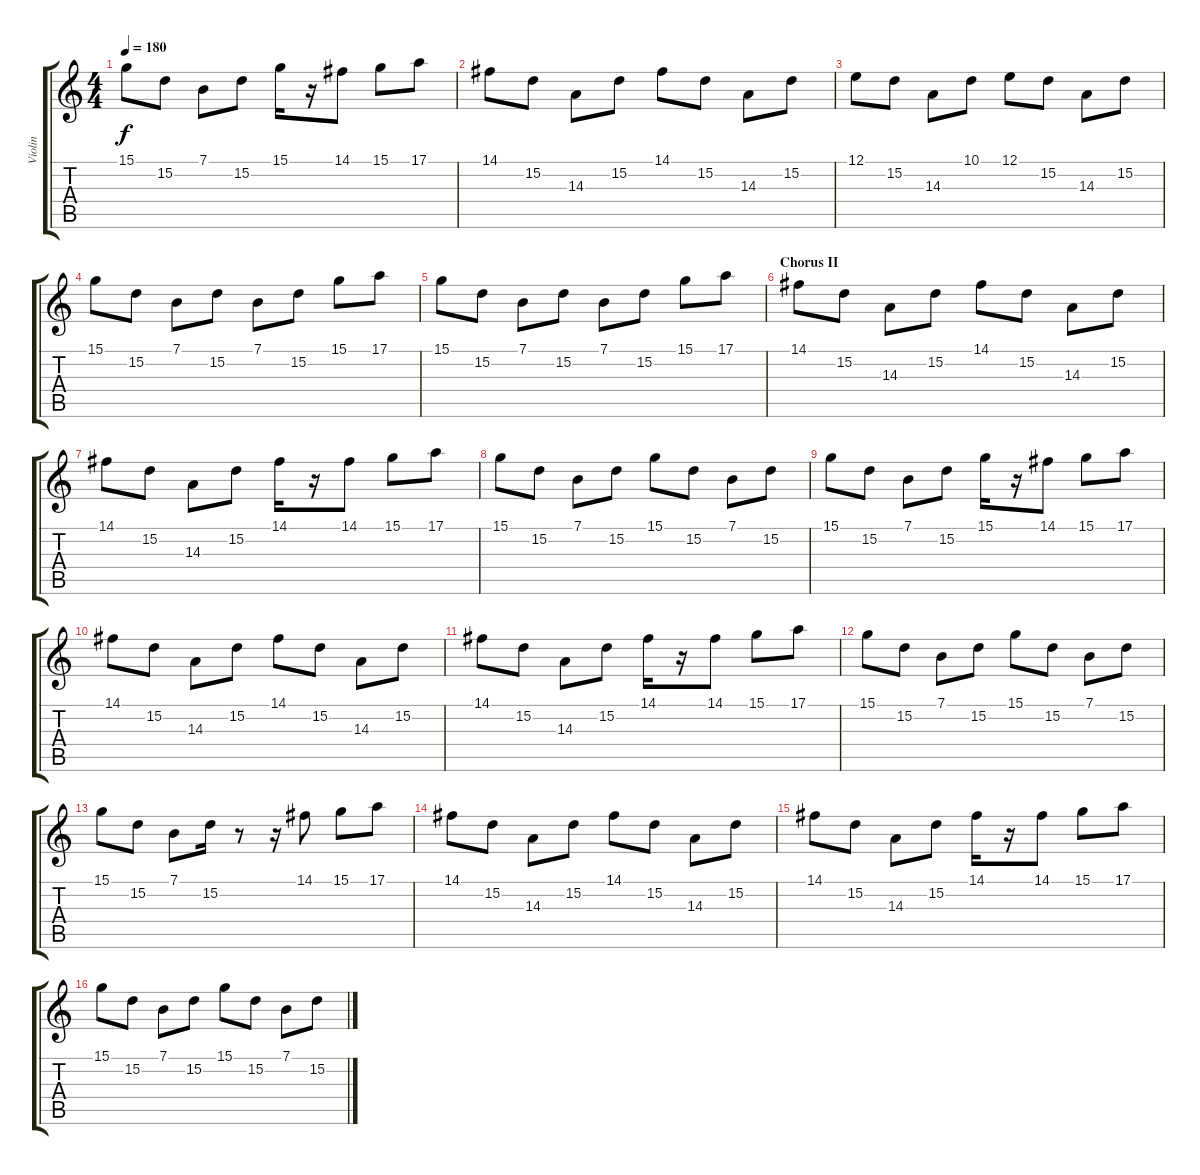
\track ("Violin" "Violin") {instrument violin}
\staff {score tabs}
\tuning (E4 B3 G3 D3 A2 E2) {hide}
\ts (4 4)
\tempo 180
\clef g2
\ks c
15.1.8{dy f} 15.2.8 7.1.8 15.2.8 15.1.16 r.16 14.1.8 15.1.8 17.1.8 |
14.1.8 15.2.8 14.3.8 15.2.8 14.1.8 15.2.8 14.3.8 15.2.8 |
12.1.8 15.2.8 14.3.8 10.1.8 12.1.8 15.2.8 14.3.8 15.2.8 |
15.1.8 15.2.8 7.1.8 15.2.8 7.1.8 15.2.8 15.1.8 17.1.8 |
15.1.8 15.2.8 7.1.8 15.2.8 7.1.8 15.2.8 15.1.8 17.1.8 |
\section ("" "Chorus II")
14.1.8 15.2.8 14.3.8 15.2.8 14.1.8 15.2.8 14.3.8 15.2.8 |
14.1.8 15.2.8 14.3.8 15.2.8 14.1.16 r.16 14.1.8 15.1.8 17.1.8 |
15.1.8 15.2.8 7.1.8 15.2.8 15.1.8 15.2.8 7.1.8 15.2.8 |
15.1.8 15.2.8 7.1.8 15.2.8 15.1.16 r.16 14.1.8 15.1.8 17.1.8 |
14.1.8 15.2.8 14.3.8 15.2.8 14.1.8 15.2.8 14.3.8 15.2.8 |
14.1.8 15.2.8 14.3.8 15.2.8 14.1.16 r.16 14.1.8 15.1.8 17.1.8 |
15.1.8 15.2.8 7.1.8 15.2.8 15.1.8 15.2.8 7.1.8 15.2.8 |
15.1.8 15.2.8 7.1.8 15.2.16 r.8 r.16 14.1.8 15.1.8 17.1.8 |
14.1.8 15.2.8 14.3.8 15.2.8 14.1.8 15.2.8 14.3.8 15.2.8 |
14.1.8 15.2.8 14.3.8 15.2.8 14.1.16 r.16 14.1.8 15.1.8 17.1.8 |
15.1.8 15.2.8 7.1.8 15.2.8 15.1.8 15.2.8 7.1.8 15.2.8
